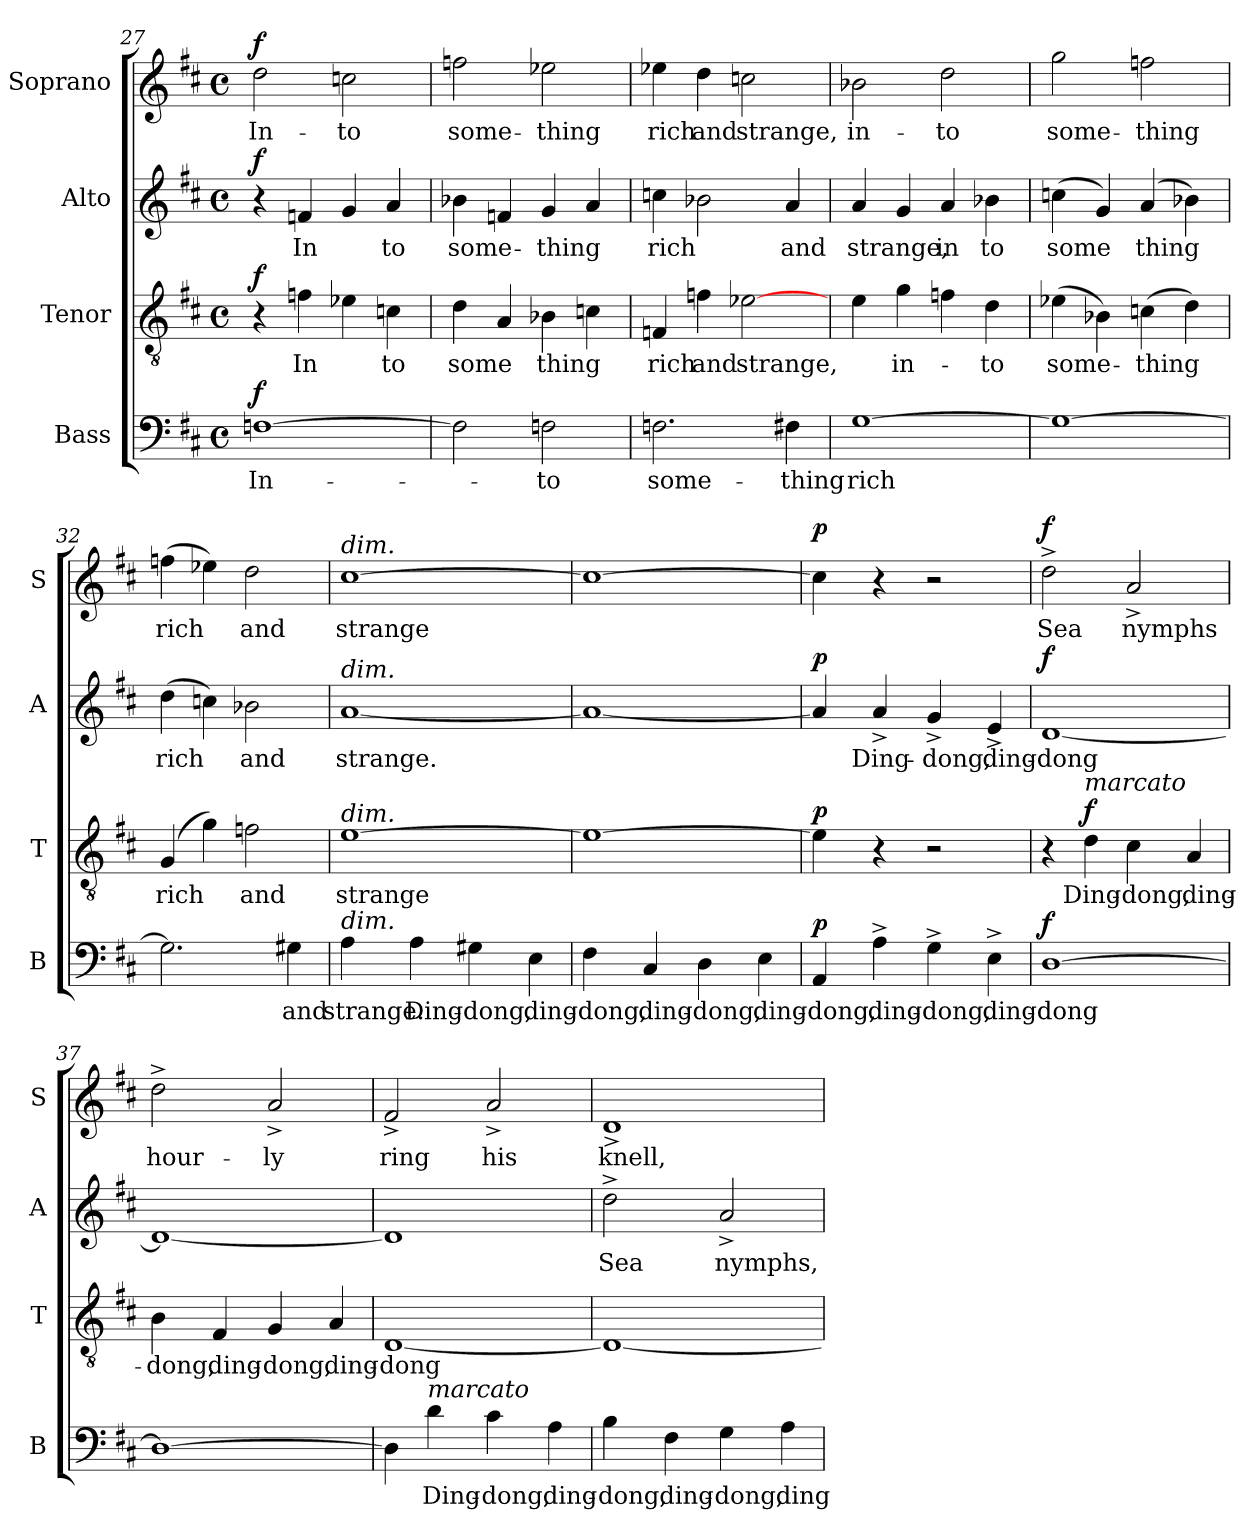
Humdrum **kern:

**kern	**text	**dynam	**kern	**text	**dynam	**kern	**text	**dynam	**kern	**text	**dynam
*part4	*part4	*part4	*part3	*part3	*part3	*part2	*part2	*part2	*part1	*part1	*part1
*staff4	*staff4	*staff4	*staff3	*staff3	*staff3	*staff2	*staff2	*staff2	*staff1	*staff1	*staff1
*I"Bass	*	*	*I"Tenor	*	*	*I"Alto	*	*	*I"Soprano	*	*
*I'B	*	*	*I'T	*	*	*I'A	*	*	*I'S	*	*
*clefF4	*	*	*clefGv2	*	*	*clefG2	*	*	*clefG2	*	*
*k[f#c#]	*	*	*k[f#c#]	*	*	*k[f#c#]	*	*	*k[f#c#]	*	*
*D:	*	*	*D:	*	*	*D:	*	*	*D:	*	*
*M4/4	*	*	*M4/4	*	*	*M4/4	*	*	*M4/4	*	*
*met(c)	*	*	*met(c)	*	*	*met(c)	*	*	*met(c)	*	*
=27	=27	=27	=27	=27	=27	=27	=27	=27	=27	=27	=27
!	!	!LO:DY:a	!	!	!LO:DY:a	!	!	!LO:DY:a	!	!	!LO:DY:a
[1Fn	In-	f	4r	.	f	4r	.	f	2dd\	In-	f
.	.	.	4fn\	In	.	4fn/	In	.	.	.	.
.	.	.	4e-X\	.	.	4g/	.	.	2ccn\	-to	.
.	.	.	4cn\	to	.	4a/	to	.	.	.	.
=28	=28	=28	=28	=28	=28	=28	=28	=28	=28	=28	=28
2F\]	.	.	4d\	some	.	4b-X\	some-	.	2ffn\	some-	.
.	.	.	4A/	.	.	4fn/	.	.	.	.	.
2F\	-to	.	4B-X\	thing	.	4g/	-thing	.	2ee-X\	-thing	.
.	.	.	4cn\	.	.	4a/	.	.	.	.	.
=29	=29	=29	=29	=29	=29	=29	=29	=29	=29	=29	=29
2.Fn\	some-	.	4Fn/	rich	.	4ccn\	rich	.	4ee-X\	rich	.
.	.	.	4fn\	and	.	2b-X\	.	.	4dd\	and	.
.	.	.	[2e-X\	strange,	.	.	.	.	2ccn\	strange,	.
4F#X\	-thing	.	.	.	.	4a/	and	.	.	.	.
=30	=30	=30	=30	=30	=30	=30	=30	=30	=30	=30	=30
[1G	rich	.	4e\	.	.	4a/	strange,	.	2b-X\	in-	.
.	.	.	4g\	in-	.	4g/	.	.	.	.	.
.	.	.	4fn\	.	.	4a/	in	.	2dd\	-to	.
.	.	.	4d\	-to	.	4b-X\	to	.	.	.	.
!!LO:PB:g=z
=31	=31	=31	=31	=31	=31	=31	=31	=31	=31	=31	=31
1G_	.	.	(4e-X\	some-	.	(4ccn\	some	.	2gg\	some-	.
.	.	.	4B-X\)	.	.	4g/)	.	.	.	.	.
.	.	.	(4cn\	-thing	.	(4a/	thing	.	2ffn\	-thing	.
.	.	.	4d\)	.	.	4b-X\)	.	.	.	.	.
=32	=32	=32	=32	=32	=32	=32	=32	=32	=32	=32	=32
2.G\]	.	.	(4G/	rich	.	(4dd\	rich	.	(4ffn\	rich	.
.	.	.	4g\)	.	.	4ccn\)	.	.	4ee-X\)	.	.
.	.	.	2fn\	and	.	2b-X\	and	.	2dd\	and	.
4G#X\	and	.	.	.	.	.	.	.	.	.	.
=33	=33	=33	=33	=33	=33	=33	=33	=33	=33	=33	=33
!	!	!	!	!	!	!	!	!	!LO:TX:a:i:t=dim.	!	!
!	!	!	!	!	!	!LO:TX:a:i:t=dim.	!	!	!	!	!
!	!	!	!LO:TX:a:i:t=dim.	!	!	!	!	!	!	!	!
!LO:TX:a:i:t=dim.	!	!	!	!	!	!	!	!	!	!	!
4A\	strange.	.	[1e	strange	.	[1a	strange.	.	[1cc#	strange	.
4A\	Ding-	.	.	.	.	.	.	.	.	.	.
4G#X\	-dong,	.	.	.	.	.	.	.	.	.	.
4E\	ding-	.	.	.	.	.	.	.	.	.	.
=34	=34	=34	=34	=34	=34	=34	=34	=34	=34	=34	=34
4F#\	-dong,	.	1e_	.	.	1a_	.	.	1cc#_	.	.
4C#/	ding-	.	.	.	.	.	.	.	.	.	.
4D\	-dong,	.	.	.	.	.	.	.	.	.	.
4E\	ding-	.	.	.	.	.	.	.	.	.	.
=35	=35	=35	=35	=35	=35	=35	=35	=35	=35	=35	=35
!	!	!LO:DY:a	!	!	!LO:DY:a	!	!	!LO:DY:a	!	!	!LO:DY:a
4AA/	-dong,	p	4e\]	.	p	4a/]	.	p	4cc#\]	.	p
4A^>\	ding-	.	4r	.	.	4a^>/	Ding-	.	4r	.	.
4G^>\	-dong,	.	2r	.	.	4g^>/	-dong,	.	2r	.	.
4E^>\	ding-	.	.	.	.	4e^>/	ding-	.	.	.	.
!!LO:LB:g=z
=36	=36	=36	=36	=36	=36	=36	=36	=36	=36	=36	=36
!	!	!LO:DY:a	!	!	!	!	!	!LO:DY:a	!	!	!LO:DY:a
[1D	-dong	f	4r	.	.	[1d	-dong	f	2dd^>\	Sea	f
!	!	!	!LO:TX:a:i:t=marcato	!	!	!	!	!	!	!	!
!	!	!	!	!	!LO:DY:a	!	!	!	!	!	!
.	.	.	4d\	Ding-	f	.	.	.	.	.	.
.	.	.	4c#\	-dong,	.	.	.	.	2a^>/	nymphs	.
.	.	.	4A/	ding-	.	.	.	.	.	.	.
=37	=37	=37	=37	=37	=37	=37	=37	=37	=37	=37	=37
1D_	.	.	4B\	-dong,	.	1d_	.	.	2dd^>\	hour-	.
.	.	.	4F#/	ding-	.	.	.	.	.	.	.
.	.	.	4G/	-dong,	.	.	.	.	2a^>/	-ly	.
.	.	.	4A/	ding-	.	.	.	.	.	.	.
=38	=38	=38	=38	=38	=38	=38	=38	=38	=38	=38	=38
4D\]	.	.	[1D	-dong	.	1d]	.	.	2f#^>/	ring	.
!LO:TX:a:i:t=marcato	!	!	!	!	!	!	!	!	!	!	!
4d\	Ding-	.	.	.	.	.	.	.	.	.	.
4c#\	-dong,	.	.	.	.	.	.	.	2a^>/	his	.
4A\	ding-	.	.	.	.	.	.	.	.	.	.
=39	=39	=39	=39	=39	=39	=39	=39	=39	=39	=39	=39
4B\	-dong,	.	1D_	.	.	2dd^>\	Sea	.	1d^>	knell,	.
4F#\	ding-	.	.	.	.	.	.	.	.	.	.
4G\	-dong,	.	.	.	.	2a^>/	nymphs,	.	.	.	.
4A\	ding-	.	.	.	.	.	.	.	.	.	.
=	=	=	=	=	=	=	=	=	=	=	=
*-	*-	*-	*-	*-	*-	*-	*-	*-	*-	*-	*-
